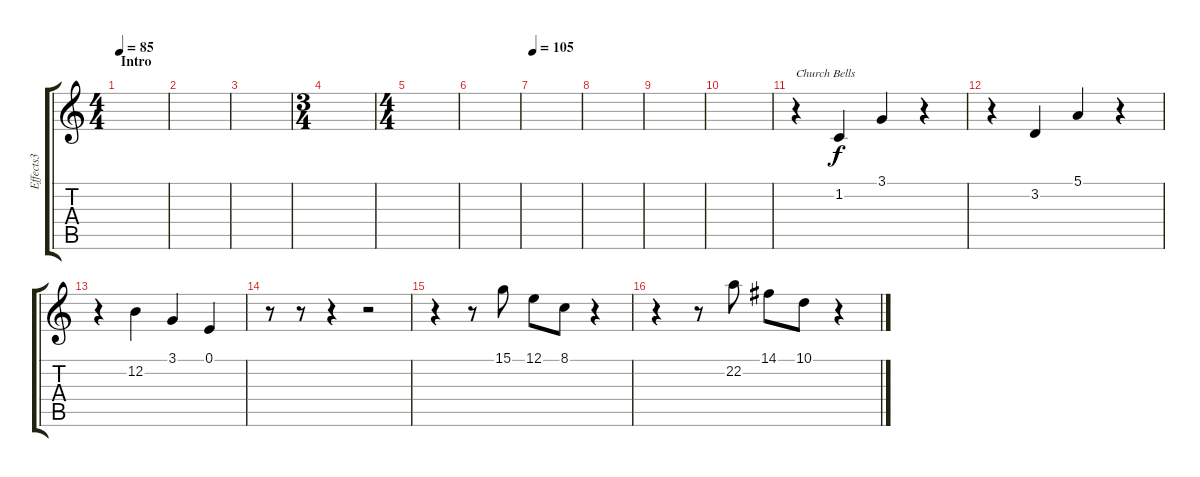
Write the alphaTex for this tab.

\track ("Effects3" "Effects3") {instrument steeldrums}
\staff {score tabs}
\tuning (E4 B3 G3 D3 A2 E2) {hide}
\ts (4 4)
\section ("" "Intro")
\tempo 85
\clef g2
\ks c
|
|
|
\ts (3 4)
|
\ts (4 4)
|
|
\tempo 105
|
|
|
|
r.4{txt "Church Bells"} 1.2.4 3.1.4 r.4 |
r.4 3.2.4 5.1.4 r.4 |
r.4 12.2.4 3.1.4 0.1.4 |
r.8 r.8 r.4 r.2 |
r.4 r.8 15.1.8 12.1.8 8.1.8 r.4 |
r.4 r.8 22.2.8 14.1.8 10.1.8 r.4
